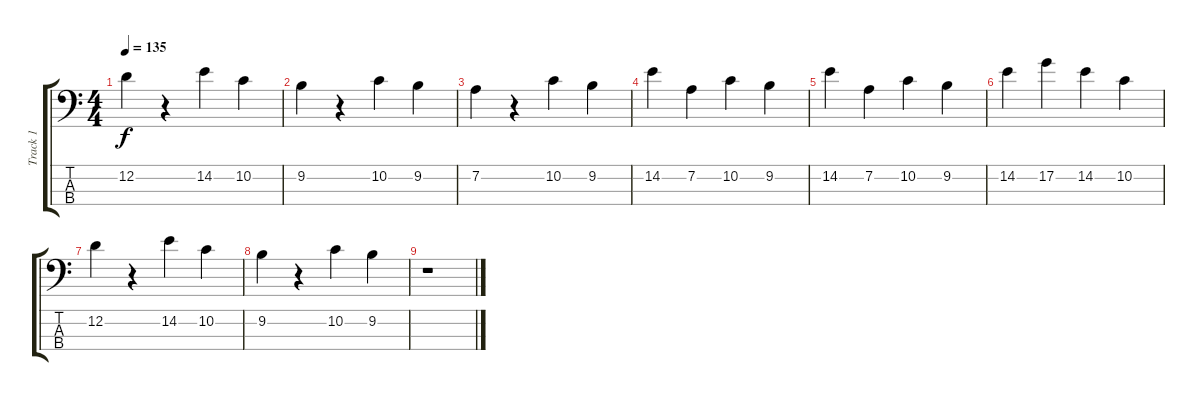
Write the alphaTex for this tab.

\track ("Track 1" "Track 1") {instrument electricbassfinger}
\staff {score tabs}
\tuning (G2 D2 A1 E1) {hide}
\ts (4 4)
\tempo 135
\clef f4
\ks c
12.2.4{dy f} r.4 14.2.4 10.2.4 |
9.2.4 r.4 10.2.4 9.2.4 |
7.2.4 r.4 10.2.4 9.2.4 |
14.2.4 7.2.4 10.2.4 9.2.4 |
14.2.4 7.2.4 10.2.4 9.2.4 |
14.2.4 17.2.4 14.2.4 10.2.4 |
12.2.4 r.4 14.2.4 10.2.4 |
9.2.4 r.4 10.2.4 9.2.4 |
r.1
